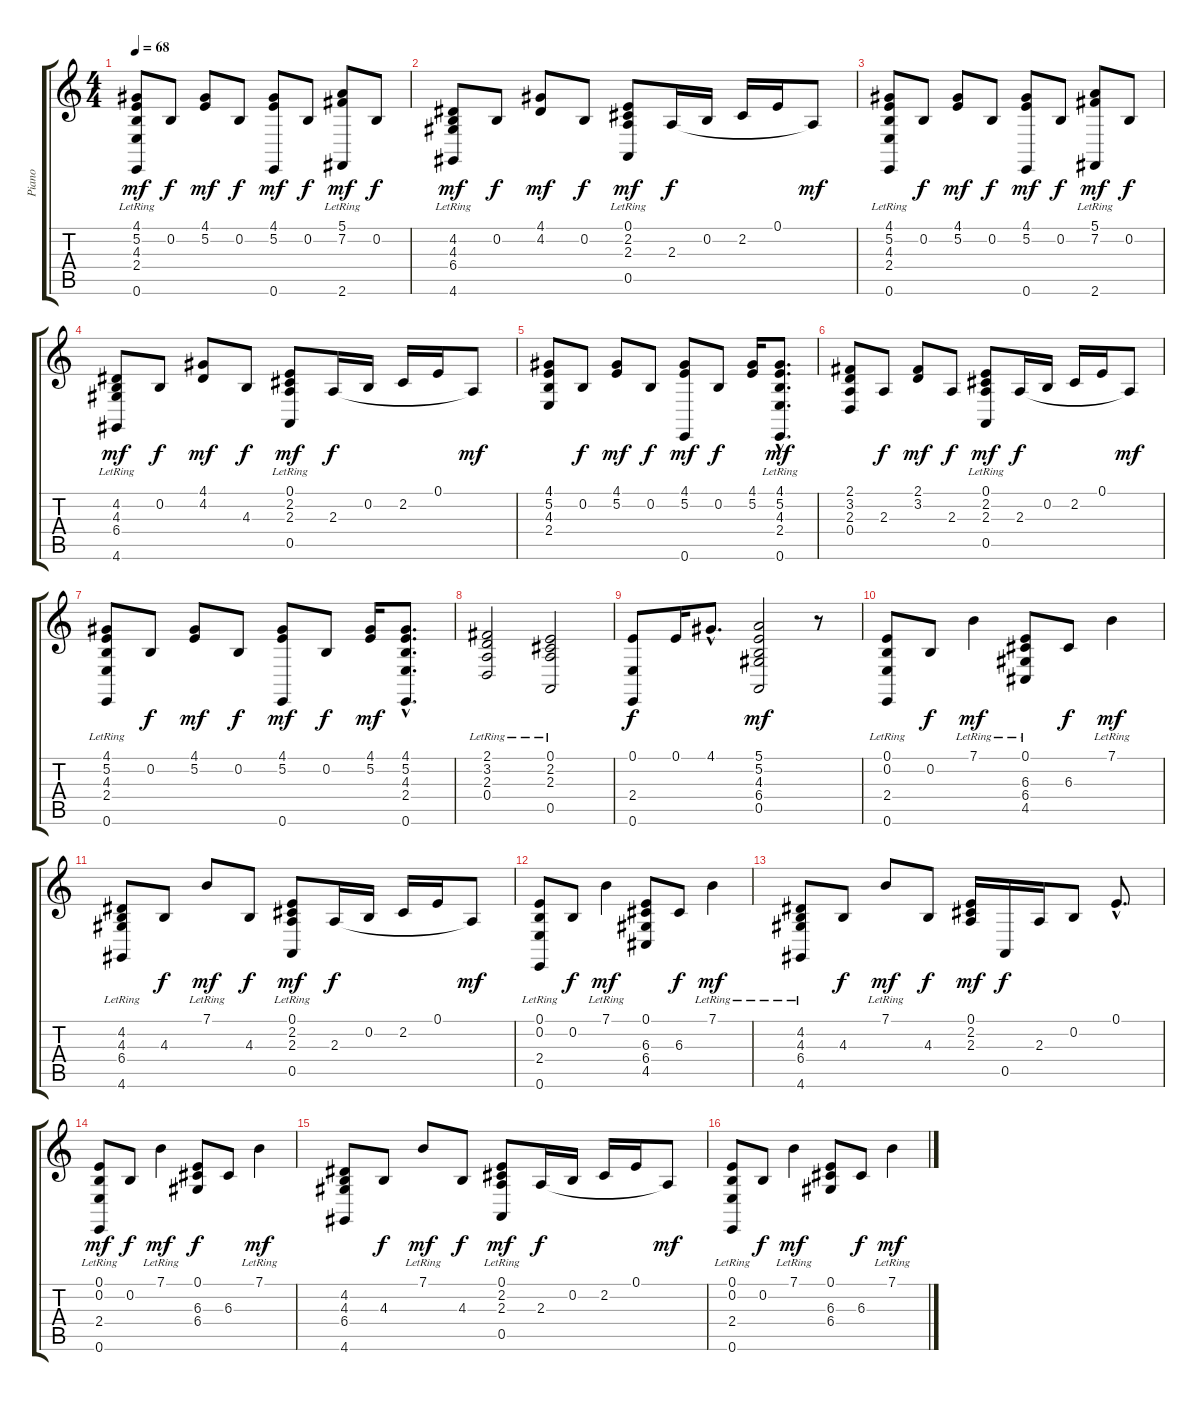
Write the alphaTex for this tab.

\track ("Piano" "Piano") {instrument electricgrandpiano}
\staff {score tabs}
\tuning (E4 B3 G3 D3 A2 E2) {hide}
\ts (4 4)
\tempo 68
\clef g2
\ks c
(4.1 5.2 4.3 2.4 0.6{lr}).8{dy mf} 0.2.8{dy f} (4.1 5.2).8{dy mf} 0.2.8{dy f} (4.1 5.2 0.6).8{dy mf} 0.2.8{dy f} (5.1 7.2 2.6{lr}).8{dy mf} 0.2.8{dy f} |
(4.2 4.3 6.4 4.6{lr}).8{dy mf} 0.2.8{dy f} (4.1 4.2).8{dy mf} 0.2.8{dy f} (0.1 2.2 2.3 0.5{lr}).8{dy mf} 2.3.16{dy f} 0.2.16 2.2.16 0.1.16 2.3{t}.8{dy mf} |
(4.1 5.2 4.3 2.4 0.6{lr}).8 0.2.8{dy f} (4.1 5.2).8{dy mf} 0.2.8{dy f} (4.1 5.2 0.6).8{dy mf} 0.2.8{dy f} (5.1 7.2 2.6{lr}).8{dy mf} 0.2.8{dy f} |
(4.2 4.3 6.4 4.6{lr}).8{dy mf} 0.2.8{dy f} (4.1 4.2).8{dy mf} 4.3.8{dy f} (0.1 2.2 2.3 0.5{lr}).8{dy mf} 2.3.16{dy f} 0.2.16 2.2.16 0.1.16 2.3{t}.8{dy mf} |
(4.1 5.2 4.3 2.4).8 0.2.8{dy f} (4.1 5.2).8{dy mf} 0.2.8{dy f} (4.1 5.2 0.6).8{dy mf} 0.2.8{dy f} (4.1 5.2).16 (4.1{hac} 5.2{hac} 4.3{hac} 2.4{hac} 0.6{hac lr}).8{d dy mf} |
(2.1 3.2 2.3 0.4).8 2.3.8{dy f} (2.1 3.2).8{dy mf} 2.3.8{dy f} (0.1 2.2 2.3 0.5{lr}).8{dy mf} 2.3.16{dy f} 0.2.16 2.2.16 0.1.16 2.3{t}.8{dy mf} |
(4.1 5.2 4.3 2.4 0.6{lr}).8 0.2.8{dy f} (4.1 5.2).8{dy mf} 0.2.8{dy f} (4.1 5.2 0.6).8{dy mf} 0.2.8{dy f} (4.1 5.2).16{dy mf} (4.1{hac} 5.2{hac} 4.3{hac} 2.4{hac} 0.6{hac}).8{d} |
(2.1 3.2{lr} 2.3{lr} 0.4{lr}).2 (0.1 2.2 2.3{lr} 0.5{lr}).2 |
(0.1 2.4 0.6).8{dy f} 0.1.16 4.1{hac}.8{d} (5.1 5.2 4.3 6.4 0.5).2{dy mf} r.8 |
(0.1 0.2 2.4 0.6{lr}).8 0.2.8{dy f} 7.1{lr}.4{dy mf} (0.1 6.3 6.4 4.5{lr}).8 6.3.8{dy f} 7.1{lr}.4{dy mf} |
(4.2 4.3 6.4 4.6{lr}).8 4.3.8{dy f} 7.1{lr}.8{dy mf} 4.3.8{dy f} (0.1 2.2 2.3 0.5{lr}).8{dy mf} 2.3.16{dy f} 0.2.16 2.2.16 0.1.16 2.3{t}.8{dy mf} |
(0.1 0.2 2.4 0.6{lr}).8 0.2.8{dy f} 7.1{lr}.4{dy mf} (0.1 6.3 6.4 4.5).8 6.3.8{dy f} 7.1{lr}.4{dy mf} |
(4.2 4.3 6.4 4.6{lr}).8 4.3.8{dy f} 7.1{lr}.8{dy mf} 4.3.8{dy f} (0.1 2.2 2.3).16{dy mf} 0.5.16{dy f} 2.3.16 0.2.8 0.1{hac}.8{d} |
(0.1 0.2 2.4 0.6{lr}).8{dy mf} 0.2.8{dy f} 7.1{lr}.4{dy mf} (0.1 6.3 6.4).8{dy f} 6.3.8 7.1{lr}.4{dy mf} |
(4.2 4.3 6.4 4.6).8 4.3.8{dy f} 7.1{lr}.8{dy mf} 4.3.8{dy f} (0.1 2.2 2.3 0.5{lr}).8{dy mf} 2.3.16{dy f} 0.2.16 2.2.16 0.1.16 2.3{t}.8{dy mf} |
(0.1 0.2 2.4 0.6{lr}).8 0.2.8{dy f} 7.1{lr}.4{dy mf} (0.1 6.3 6.4).8 6.3.8{dy f} 7.1{lr}.4{dy mf}
